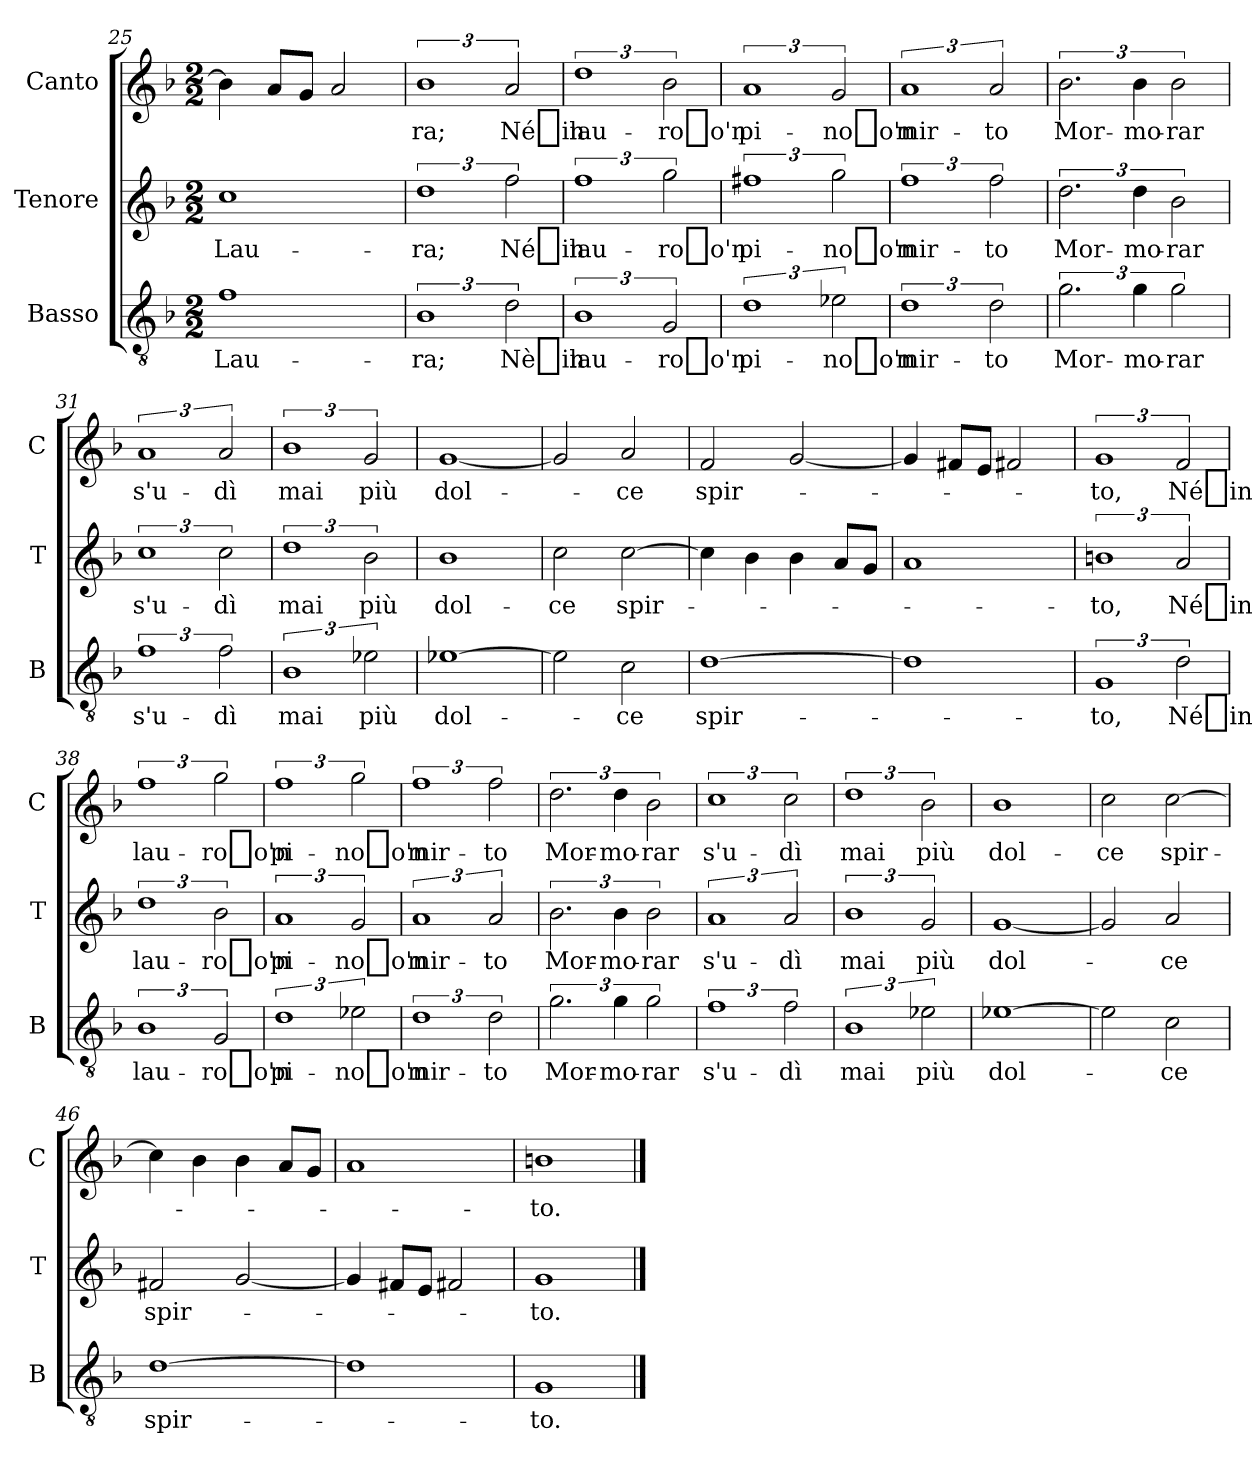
**kern	**text	**kern	**text	**kern	**text
*part3	*part3	*part2	*part2	*part1	*part1
*staff3	*staff3	*staff2	*staff2	*staff1	*staff1
*I"Basso	*	*I"Tenore	*	*I"Canto	*
*I'B	*	*I'T	*	*I'C	*
*clefGv2	*	*clefG2	*	*clefG2	*
*k[b-]	*	*k[b-]	*	*k[b-]	*
*F:	*	*F:	*	*F:	*
*M2/2	*	*M2/2	*	*M2/2	*
=25	=25	=25	=25	=25	=25
1f	Lau-	1cc	Lau-	4b-]	.
.	.	.	.	8aL	.
.	.	.	.	8gJ	.
.	.	.	.	2a	.
=26	=26	=26	=26	=26	=26
3%2B-	-ra;	3%2dd	-ra;	3%2b-	-ra;
3d	Nè_in	3ff	Né_in	3a	Né_in
=27	=27	=27	=27	=27	=27
3%2B-	lau-	3%2ff	lau-	3%2dd	lau-
3G	-ro_o'n	3gg	-ro_o'n	3b-	-ro_o'n
=28	=28	=28	=28	=28	=28
3%2d	pi-	3%2ff#X	pi-	3%2a	pi-
3e-X	-no_o'n	3gg	-no_o'n	3g	-no_o'n
=29	=29	=29	=29	=29	=29
3%2d	mir-	3%2ff	mir-	3%2a	mir-
3d	-to	3ff	-to	3a	-to
=30	=30	=30	=30	=30	=30
3.g	Mor-	3.dd	Mor-	3.b-	Mor-
6g	-mo-	6dd	-mo-	6b-	-mo-
3g	-rar	3b-	-rar	3b-	-rar
=31	=31	=31	=31	=31	=31
3%2f	s'u-	3%2cc	s'u-	3%2a	s'u-
3f	-dì	3cc	-dì	3a	-dì
=32	=32	=32	=32	=32	=32
3%2B-	mai	3%2dd	mai	3%2b-	mai
3e-X	più	3b-	più	3g	più
=33	=33	=33	=33	=33	=33
[1e-X	dol-	1b-	dol-	[1g	dol-
=34	=34	=34	=34	=34	=34
2e-]	.	2cc	-ce	2g]	.
2c	-ce	[2cc	spir-	2a	-ce
=35	=35	=35	=35	=35	=35
[1d	spir-	4cc]	.	2f	spir-
.	.	4b-	.	.	.
.	.	4b-	.	[2g	.
.	.	8aL	.	.	.
.	.	8gJ	.	.	.
=36	=36	=36	=36	=36	=36
1d]	.	1a	.	4g]	.
.	.	.	.	8f#XL	.
.	.	.	.	8eJ	.
.	.	.	.	2f#X	.
=37	=37	=37	=37	=37	=37
3%2G	-to,	3%2bn	-to,	3%2g	-to,
3d	Né_in	3a	Né_in	3f	Né_in
=38	=38	=38	=38	=38	=38
3%2B-	lau-	3%2dd	lau-	3%2ff	lau-
3G	-ro_o'n	3b-	-ro_o'n	3gg	-ro_o'n
=39	=39	=39	=39	=39	=39
3%2d	pi-	3%2a	pi-	3%2ff	pi-
3e-X	-no_o'n	3g	-no_o'n	3gg	-no_o'n
=40	=40	=40	=40	=40	=40
3%2d	mir-	3%2a	mir-	3%2ff	mir-
3d	-to	3a	-to	3ff	-to
=41	=41	=41	=41	=41	=41
3.g	Mor-	3.b-	Mor-	3.dd	Mor-
6g	-mo-	6b-	-mo-	6dd	-mo-
3g	-rar	3b-	-rar	3b-	-rar
=42	=42	=42	=42	=42	=42
3%2f	s'u-	3%2a	s'u-	3%2cc	s'u-
3f	-dì	3a	-dì	3cc	-dì
=43	=43	=43	=43	=43	=43
3%2B-	mai	3%2b-	mai	3%2dd	mai
3e-X	più	3g	più	3b-	più
=44	=44	=44	=44	=44	=44
[1e-X	dol-	[1g	dol-	1b-	dol-
=45	=45	=45	=45	=45	=45
2e-]	.	2g]	.	2cc	-ce
2c	-ce	2a	-ce	[2cc	spir-
=46	=46	=46	=46	=46	=46
[1d	spir-	2f#X	spir-	4cc]	.
.	.	.	.	4b-	.
.	.	[2g	.	4b-	.
.	.	.	.	8aL	.
.	.	.	.	8gJ	.
=47	=47	=47	=47	=47	=47
1d]	.	4g]	.	1a	.
.	.	8f#XL	.	.	.
.	.	8eJ	.	.	.
.	.	2f#X	.	.	.
=48	=48	=48	=48	=48	=48
1G	-to.	1g	-to.	1bn	-to.
==	==	==	==	==	==
*-	*-	*-	*-	*-	*-
